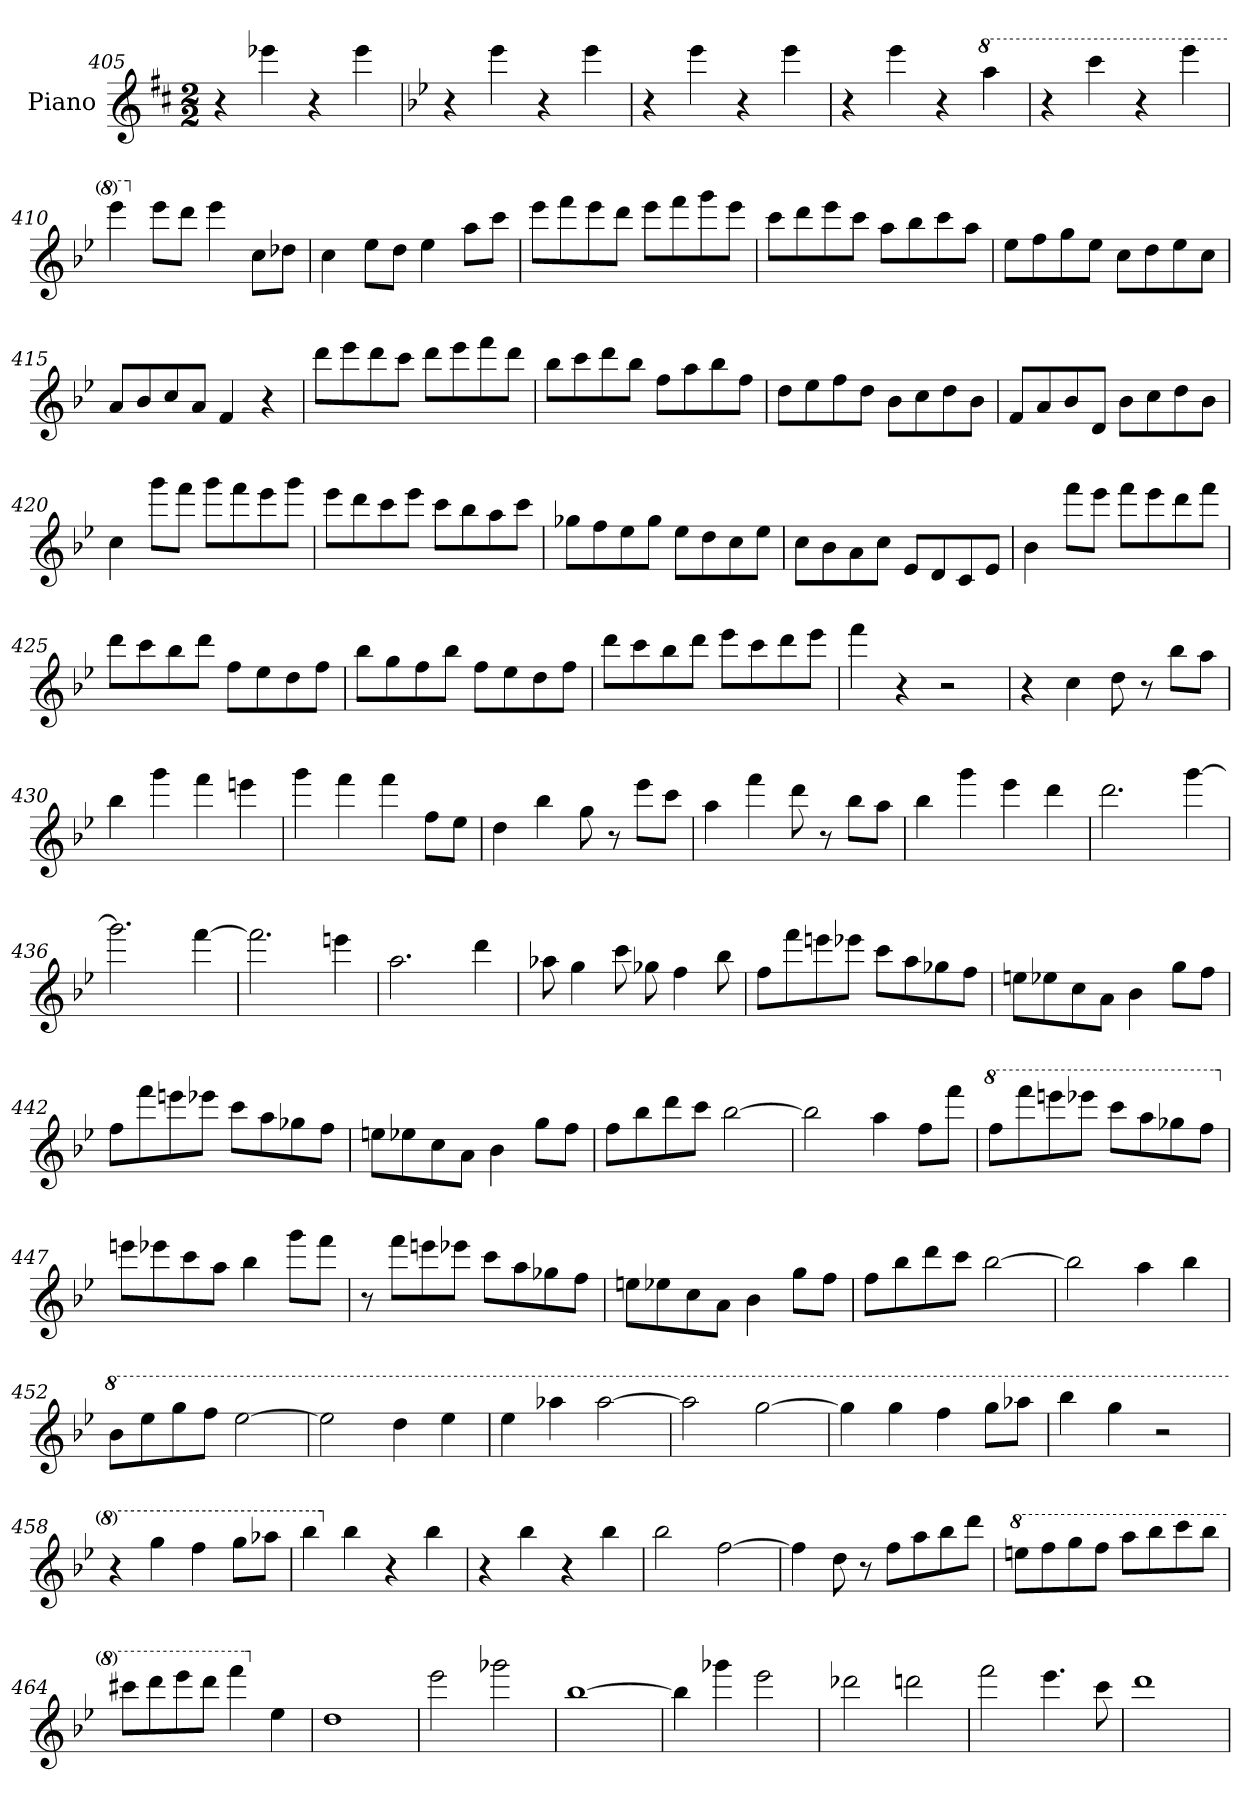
**kern
*part1
*staff1
*I"Piano
*I'Pno
*clefG2
*k[f#c#]
*M2/2
=405
4r
4eee-X
4r
4eee-
=406
*k[b-e-]
4r
4eee-
4r
4eee-
=407
4r
4eee-
4r
4eee-
=408
4r
4eee-
4r
*8va
4aaa
=409
4r
4cccc
4r
4eeee-
=410
4eeee-
*X8va
8eee-\L
8ddd\J
4eee-
8cc\L
8dd-X\J
=411
4cc
8ee-\L
8dd\J
4ee-
8aa\L
8ccc\J
=412
8eee-\L
8fff\
8eee-\
8ddd\J
8eee-\L
8fff\
8ggg\
8eee-\J
=413
8ccc\L
8ddd\
8eee-\
8ccc\J
8aa\L
8bb-\
8ccc\
8aa\J
=414
8ee-\L
8ff\
8gg\
8ee-\J
8cc\L
8dd\
8ee-\
8cc\J
=415
8a/L
8b-/
8cc/
8a/J
4f
4r
=416
8ddd\L
8eee-\
8ddd\
8ccc\J
8ddd\L
8eee-\
8fff\
8ddd\J
=417
8bb-\L
8ccc\
8ddd\
8bb-\J
8ff\L
8aa\
8bb-\
8ff\J
=418
8dd\L
8ee-\
8ff\
8dd\J
8b-\L
8cc\
8dd\
8b-\J
=419
8f/L
8a/
8b-/
8d/J
8b-\L
8cc\
8dd\
8b-\J
=420
4cc
8ggg\L
8fff\J
8ggg\L
8fff\
8eee-\
8ggg\J
=421
8eee-\L
8ddd\
8ccc\
8eee-\J
8ccc\L
8bb-\
8aa\
8ccc\J
=422
8gg-X\L
8ff\
8ee-\
8gg-\J
8ee-\L
8dd\
8cc\
8ee-\J
=423
8cc\L
8b-\
8a\
8cc\J
8e-/L
8d/
8c/
8e-/J
=424
4b-
8fff\L
8eee-\J
8fff\L
8eee-\
8ddd\
8fff\J
=425
8ddd\L
8ccc\
8bb-\
8ddd\J
8ff\L
8ee-\
8dd\
8ff\J
=426
8bb-\L
8gg\
8ff\
8bb-\J
8ff\L
8ee-\
8dd\
8ff\J
=427
8ddd\L
8ccc\
8bb-\
8ddd\J
8eee-\L
8ccc\
8ddd\
8eee-\J
=428
4fff
4r
2r
=429
4r
4cc
8dd
8r
8bb-\L
8aa\J
=430
4bb-
4ggg
4fff
4eeen
=431
4ggg
4fff
4fff
8ff\L
8ee-\J
=432
4dd
4bb-
8gg
8r
8eee-\L
8ccc\J
=433
4aa
4fff
8ddd
8r
8bb-\L
8aa\J
=434
4bb-
4ggg
4eee-
4ddd
=435
2.ddd
[4ggg
=436
2.ggg]
[4fff
=437
2.fff]
4eeen
=438
2.aa
4ddd
=439
8aa-X
4gg
8ccc
8gg-X
4ff
8bb-
=440
8ff\L
8fff\
8eeen\
8eee-X\J
8ccc\L
8aa\
8gg-X\
8ff\J
=441
8een\L
8ee-X\
8cc\
8a\J
4b-
8gg\L
8ff\J
=442
8ff\L
8fff\
8eeen\
8eee-X\J
8ccc\L
8aa\
8gg-X\
8ff\J
=443
8een\L
8ee-X\
8cc\
8a\J
4b-
8gg\L
8ff\J
=444
8ff\L
8bb-\
8ddd\
8ccc\J
[2bb-
=445
2bb-]
4aa
8ff\L
8fff\J
=446
*8va
8fff\L
8ffff\
8eeeen\
8eeee-X\J
8cccc\L
8aaa\
8ggg-X\
8fff\J
=447
*X8va
8eeen\L
8eee-X\
8ccc\
8aa\J
4bb-
8ggg\L
8fff\J
=448
8r
8fff\L
8eeen\
8eee-X\J
8ccc\L
8aa\
8gg-X\
8ff\J
=449
8een\L
8ee-X\
8cc\
8a\J
4b-
8gg\L
8ff\J
=450
8ff\L
8bb-\
8ddd\
8ccc\J
[2bb-
=451
2bb-]
4aa
4bb-
=452
*8va
8bb-\L
8eee-\
8ggg\
8fff\J
[2eee-
=453
2eee-]
4ddd
4eee-
=454
4eee-
4aaa-X
[2aaa-
=455
2aaa-]
[2ggg
=456
4ggg]
4ggg
4fff
8ggg\L
8aaa-X\J
=457
4bbb-
4ggg
2r
=458
4r
4ggg
4fff
8ggg\L
8aaa-X\J
=459
4bbb-
*X8va
4bb-
4r
4bb-
=460
4r
4bb-
4r
4bb-
=461
2bb-
[2ff
=462
4ff]
8dd
8r
8ff\L
8aa\
8bb-\
8ddd\J
=463
*8va
8eeen\L
8fff\
8ggg\
8fff\J
8aaa\L
8bbb-\
8cccc\
8bbb-\J
=464
8cccc#X\L
8dddd\
8eeee-\
8dddd\J
4ffff
*X8va
4ee-
=465
1dd
=466
2eee-
2ggg-X
=467
[1bb-
=468
4bb-]
4ggg-X
2eee-
=469
2ddd-X
2dddn
=470
2fff
4.eee-
8ccc
=471
1ddd
=
*-
